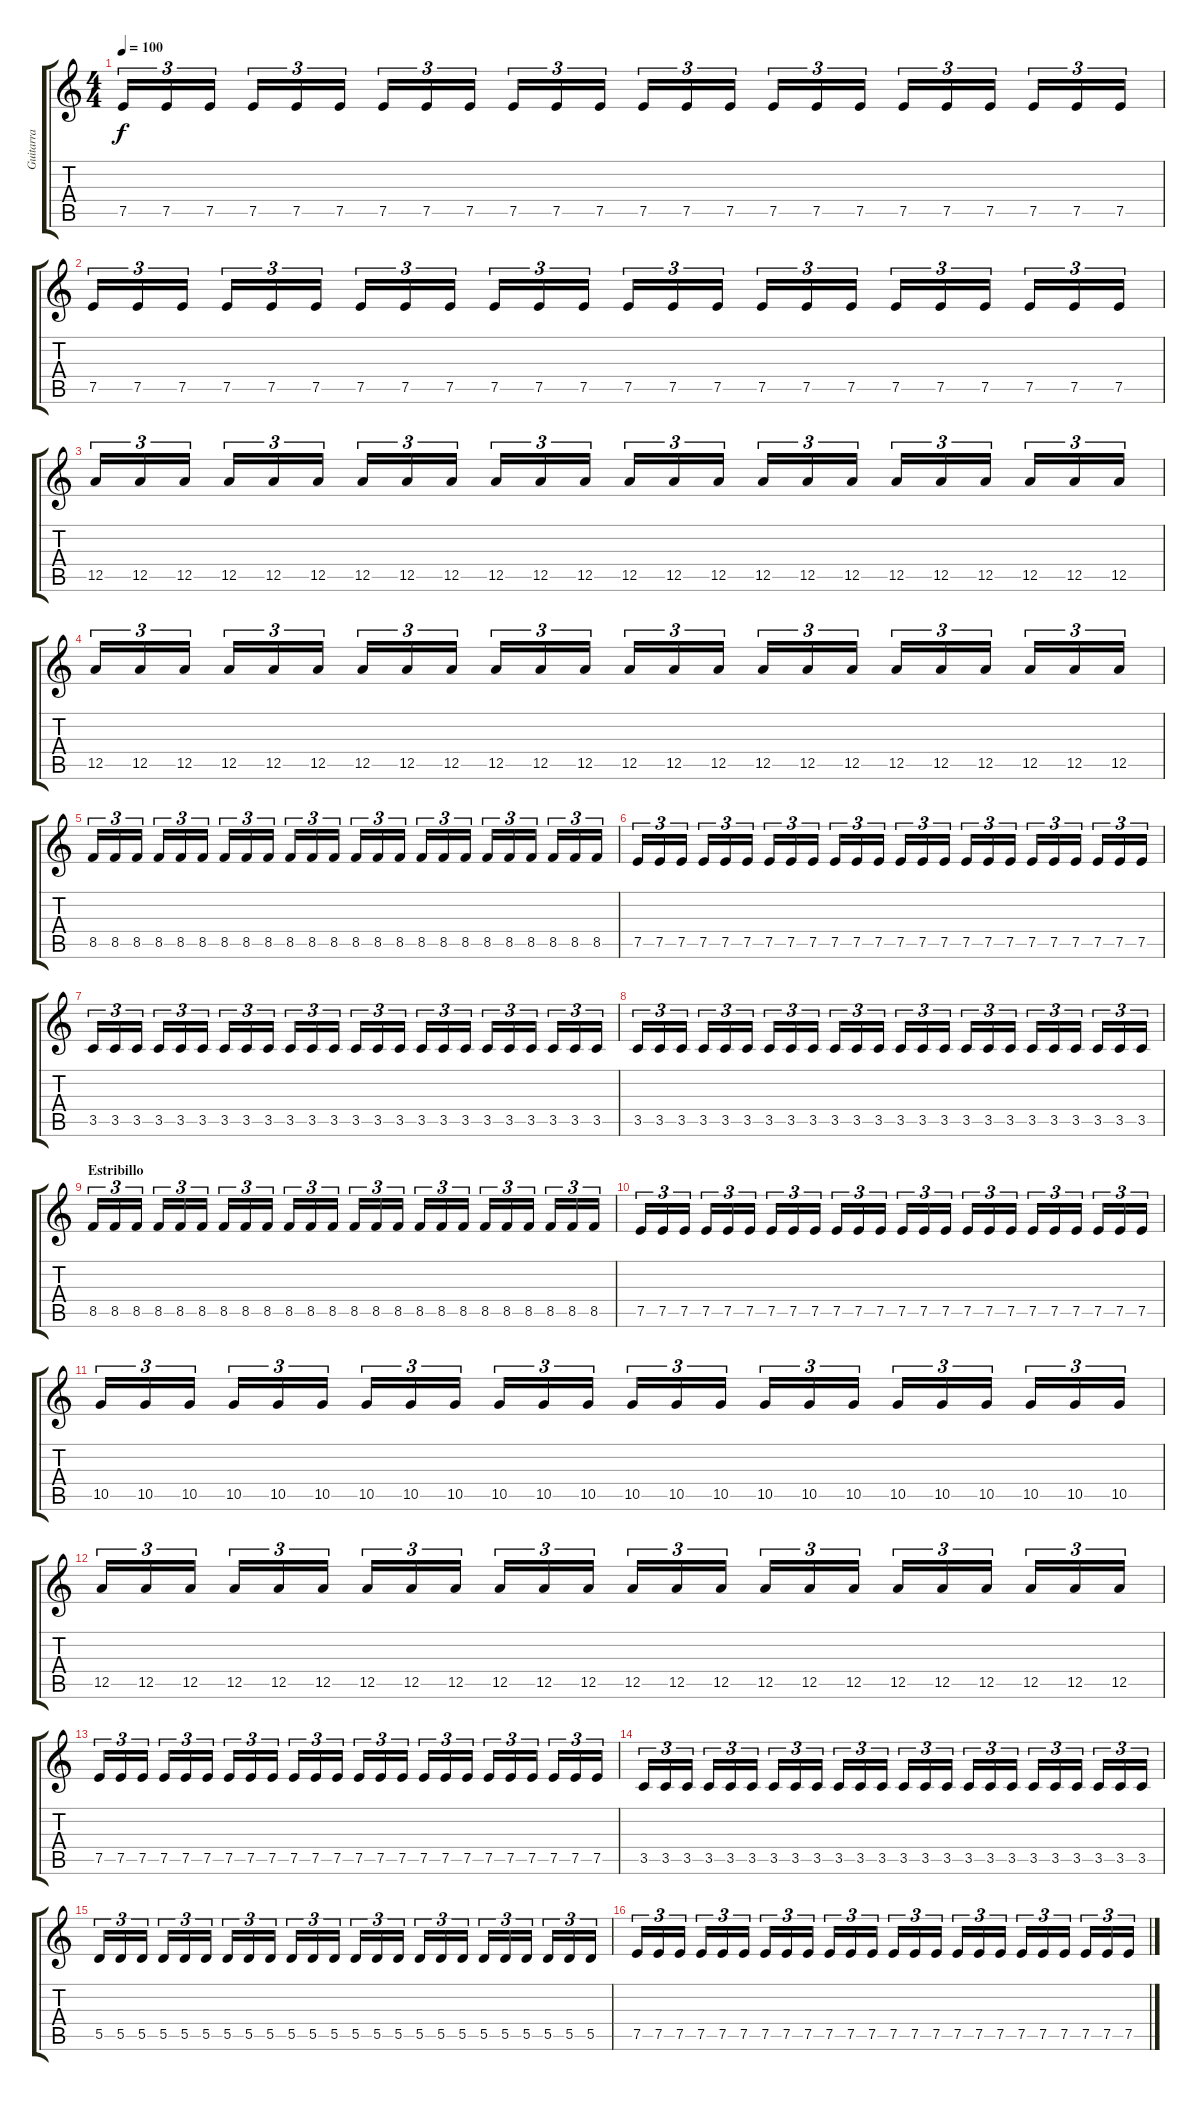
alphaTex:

\track ("Guitarra" "Guitarra") {instrument distortionguitar}
\staff {score tabs}
\tuning (E4 B3 G3 D3 A2 E2) {hide}
\ts (4 4)
\tempo 100
\clef g2
\ks c
7.5.16{tu (3 2) dy f} 7.5.16{tu (3 2)} 7.5.16{tu (3 2)} 7.5.16{tu (3 2)} 7.5.16{tu (3 2)} 7.5.16{tu (3 2)} 7.5.16{tu (3 2)} 7.5.16{tu (3 2)} 7.5.16{tu (3 2)} 7.5.16{tu (3 2)} 7.5.16{tu (3 2)} 7.5.16{tu (3 2)} 7.5.16{tu (3 2)} 7.5.16{tu (3 2)} 7.5.16{tu (3 2)} 7.5.16{tu (3 2)} 7.5.16{tu (3 2)} 7.5.16{tu (3 2)} 7.5.16{tu (3 2)} 7.5.16{tu (3 2)} 7.5.16{tu (3 2)} 7.5.16{tu (3 2)} 7.5.16{tu (3 2)} 7.5.16{tu (3 2)} |
7.5.16{tu (3 2)} 7.5.16{tu (3 2)} 7.5.16{tu (3 2)} 7.5.16{tu (3 2)} 7.5.16{tu (3 2)} 7.5.16{tu (3 2)} 7.5.16{tu (3 2)} 7.5.16{tu (3 2)} 7.5.16{tu (3 2)} 7.5.16{tu (3 2)} 7.5.16{tu (3 2)} 7.5.16{tu (3 2)} 7.5.16{tu (3 2)} 7.5.16{tu (3 2)} 7.5.16{tu (3 2)} 7.5.16{tu (3 2)} 7.5.16{tu (3 2)} 7.5.16{tu (3 2)} 7.5.16{tu (3 2)} 7.5.16{tu (3 2)} 7.5.16{tu (3 2)} 7.5.16{tu (3 2)} 7.5.16{tu (3 2)} 7.5.16{tu (3 2)} |
12.5.16{tu (3 2)} 12.5.16{tu (3 2)} 12.5.16{tu (3 2)} 12.5.16{tu (3 2)} 12.5.16{tu (3 2)} 12.5.16{tu (3 2)} 12.5.16{tu (3 2)} 12.5.16{tu (3 2)} 12.5.16{tu (3 2)} 12.5.16{tu (3 2)} 12.5.16{tu (3 2)} 12.5.16{tu (3 2)} 12.5.16{tu (3 2)} 12.5.16{tu (3 2)} 12.5.16{tu (3 2)} 12.5.16{tu (3 2)} 12.5.16{tu (3 2)} 12.5.16{tu (3 2)} 12.5.16{tu (3 2)} 12.5.16{tu (3 2)} 12.5.16{tu (3 2)} 12.5.16{tu (3 2)} 12.5.16{tu (3 2)} 12.5.16{tu (3 2)} |
12.5.16{tu (3 2)} 12.5.16{tu (3 2)} 12.5.16{tu (3 2)} 12.5.16{tu (3 2)} 12.5.16{tu (3 2)} 12.5.16{tu (3 2)} 12.5.16{tu (3 2)} 12.5.16{tu (3 2)} 12.5.16{tu (3 2)} 12.5.16{tu (3 2)} 12.5.16{tu (3 2)} 12.5.16{tu (3 2)} 12.5.16{tu (3 2)} 12.5.16{tu (3 2)} 12.5.16{tu (3 2)} 12.5.16{tu (3 2)} 12.5.16{tu (3 2)} 12.5.16{tu (3 2)} 12.5.16{tu (3 2)} 12.5.16{tu (3 2)} 12.5.16{tu (3 2)} 12.5.16{tu (3 2)} 12.5.16{tu (3 2)} 12.5.16{tu (3 2)} |
8.5.16{tu (3 2)} 8.5.16{tu (3 2)} 8.5.16{tu (3 2)} 8.5.16{tu (3 2)} 8.5.16{tu (3 2)} 8.5.16{tu (3 2)} 8.5.16{tu (3 2)} 8.5.16{tu (3 2)} 8.5.16{tu (3 2)} 8.5.16{tu (3 2)} 8.5.16{tu (3 2)} 8.5.16{tu (3 2)} 8.5.16{tu (3 2)} 8.5.16{tu (3 2)} 8.5.16{tu (3 2)} 8.5.16{tu (3 2)} 8.5.16{tu (3 2)} 8.5.16{tu (3 2)} 8.5.16{tu (3 2)} 8.5.16{tu (3 2)} 8.5.16{tu (3 2)} 8.5.16{tu (3 2)} 8.5.16{tu (3 2)} 8.5.16{tu (3 2)} |
7.5.16{tu (3 2)} 7.5.16{tu (3 2)} 7.5.16{tu (3 2)} 7.5.16{tu (3 2)} 7.5.16{tu (3 2)} 7.5.16{tu (3 2)} 7.5.16{tu (3 2)} 7.5.16{tu (3 2)} 7.5.16{tu (3 2)} 7.5.16{tu (3 2)} 7.5.16{tu (3 2)} 7.5.16{tu (3 2)} 7.5.16{tu (3 2)} 7.5.16{tu (3 2)} 7.5.16{tu (3 2)} 7.5.16{tu (3 2)} 7.5.16{tu (3 2)} 7.5.16{tu (3 2)} 7.5.16{tu (3 2)} 7.5.16{tu (3 2)} 7.5.16{tu (3 2)} 7.5.16{tu (3 2)} 7.5.16{tu (3 2)} 7.5.16{tu (3 2)} |
3.5.16{tu (3 2)} 3.5.16{tu (3 2)} 3.5.16{tu (3 2)} 3.5.16{tu (3 2)} 3.5.16{tu (3 2)} 3.5.16{tu (3 2)} 3.5.16{tu (3 2)} 3.5.16{tu (3 2)} 3.5.16{tu (3 2)} 3.5.16{tu (3 2)} 3.5.16{tu (3 2)} 3.5.16{tu (3 2)} 3.5.16{tu (3 2)} 3.5.16{tu (3 2)} 3.5.16{tu (3 2)} 3.5.16{tu (3 2)} 3.5.16{tu (3 2)} 3.5.16{tu (3 2)} 3.5.16{tu (3 2)} 3.5.16{tu (3 2)} 3.5.16{tu (3 2)} 3.5.16{tu (3 2)} 3.5.16{tu (3 2)} 3.5.16{tu (3 2)} |
\section ("" "")
3.5.16{tu (3 2)} 3.5.16{tu (3 2)} 3.5.16{tu (3 2)} 3.5.16{tu (3 2)} 3.5.16{tu (3 2)} 3.5.16{tu (3 2)} 3.5.16{tu (3 2)} 3.5.16{tu (3 2)} 3.5.16{tu (3 2)} 3.5.16{tu (3 2)} 3.5.16{tu (3 2)} 3.5.16{tu (3 2)} 3.5.16{tu (3 2)} 3.5.16{tu (3 2)} 3.5.16{tu (3 2)} 3.5.16{tu (3 2)} 3.5.16{tu (3 2)} 3.5.16{tu (3 2)} 3.5.16{tu (3 2)} 3.5.16{tu (3 2)} 3.5.16{tu (3 2)} 3.5.16{tu (3 2)} 3.5.16{tu (3 2)} 3.5.16{tu (3 2)} |
\section ("" "Estribillo")
8.5.16{tu (3 2)} 8.5.16{tu (3 2)} 8.5.16{tu (3 2)} 8.5.16{tu (3 2)} 8.5.16{tu (3 2)} 8.5.16{tu (3 2)} 8.5.16{tu (3 2)} 8.5.16{tu (3 2)} 8.5.16{tu (3 2)} 8.5.16{tu (3 2)} 8.5.16{tu (3 2)} 8.5.16{tu (3 2)} 8.5.16{tu (3 2)} 8.5.16{tu (3 2)} 8.5.16{tu (3 2)} 8.5.16{tu (3 2)} 8.5.16{tu (3 2)} 8.5.16{tu (3 2)} 8.5.16{tu (3 2)} 8.5.16{tu (3 2)} 8.5.16{tu (3 2)} 8.5.16{tu (3 2)} 8.5.16{tu (3 2)} 8.5.16{tu (3 2)} |
7.5.16{tu (3 2)} 7.5.16{tu (3 2)} 7.5.16{tu (3 2)} 7.5.16{tu (3 2)} 7.5.16{tu (3 2)} 7.5.16{tu (3 2)} 7.5.16{tu (3 2)} 7.5.16{tu (3 2)} 7.5.16{tu (3 2)} 7.5.16{tu (3 2)} 7.5.16{tu (3 2)} 7.5.16{tu (3 2)} 7.5.16{tu (3 2)} 7.5.16{tu (3 2)} 7.5.16{tu (3 2)} 7.5.16{tu (3 2)} 7.5.16{tu (3 2)} 7.5.16{tu (3 2)} 7.5.16{tu (3 2)} 7.5.16{tu (3 2)} 7.5.16{tu (3 2)} 7.5.16{tu (3 2)} 7.5.16{tu (3 2)} 7.5.16{tu (3 2)} |
10.5.16{tu (3 2)} 10.5.16{tu (3 2)} 10.5.16{tu (3 2)} 10.5.16{tu (3 2)} 10.5.16{tu (3 2)} 10.5.16{tu (3 2)} 10.5.16{tu (3 2)} 10.5.16{tu (3 2)} 10.5.16{tu (3 2)} 10.5.16{tu (3 2)} 10.5.16{tu (3 2)} 10.5.16{tu (3 2)} 10.5.16{tu (3 2)} 10.5.16{tu (3 2)} 10.5.16{tu (3 2)} 10.5.16{tu (3 2)} 10.5.16{tu (3 2)} 10.5.16{tu (3 2)} 10.5.16{tu (3 2)} 10.5.16{tu (3 2)} 10.5.16{tu (3 2)} 10.5.16{tu (3 2)} 10.5.16{tu (3 2)} 10.5.16{tu (3 2)} |
12.5.16{tu (3 2)} 12.5.16{tu (3 2)} 12.5.16{tu (3 2)} 12.5.16{tu (3 2)} 12.5.16{tu (3 2)} 12.5.16{tu (3 2)} 12.5.16{tu (3 2)} 12.5.16{tu (3 2)} 12.5.16{tu (3 2)} 12.5.16{tu (3 2)} 12.5.16{tu (3 2)} 12.5.16{tu (3 2)} 12.5.16{tu (3 2)} 12.5.16{tu (3 2)} 12.5.16{tu (3 2)} 12.5.16{tu (3 2)} 12.5.16{tu (3 2)} 12.5.16{tu (3 2)} 12.5.16{tu (3 2)} 12.5.16{tu (3 2)} 12.5.16{tu (3 2)} 12.5.16{tu (3 2)} 12.5.16{tu (3 2)} 12.5.16{tu (3 2)} |
7.5.16{tu (3 2)} 7.5.16{tu (3 2)} 7.5.16{tu (3 2)} 7.5.16{tu (3 2)} 7.5.16{tu (3 2)} 7.5.16{tu (3 2)} 7.5.16{tu (3 2)} 7.5.16{tu (3 2)} 7.5.16{tu (3 2)} 7.5.16{tu (3 2)} 7.5.16{tu (3 2)} 7.5.16{tu (3 2)} 7.5.16{tu (3 2)} 7.5.16{tu (3 2)} 7.5.16{tu (3 2)} 7.5.16{tu (3 2)} 7.5.16{tu (3 2)} 7.5.16{tu (3 2)} 7.5.16{tu (3 2)} 7.5.16{tu (3 2)} 7.5.16{tu (3 2)} 7.5.16{tu (3 2)} 7.5.16{tu (3 2)} 7.5.16{tu (3 2)} |
3.5.16{tu (3 2)} 3.5.16{tu (3 2)} 3.5.16{tu (3 2)} 3.5.16{tu (3 2)} 3.5.16{tu (3 2)} 3.5.16{tu (3 2)} 3.5.16{tu (3 2)} 3.5.16{tu (3 2)} 3.5.16{tu (3 2)} 3.5.16{tu (3 2)} 3.5.16{tu (3 2)} 3.5.16{tu (3 2)} 3.5.16{tu (3 2)} 3.5.16{tu (3 2)} 3.5.16{tu (3 2)} 3.5.16{tu (3 2)} 3.5.16{tu (3 2)} 3.5.16{tu (3 2)} 3.5.16{tu (3 2)} 3.5.16{tu (3 2)} 3.5.16{tu (3 2)} 3.5.16{tu (3 2)} 3.5.16{tu (3 2)} 3.5.16{tu (3 2)} |
5.5.16{tu (3 2)} 5.5.16{tu (3 2)} 5.5.16{tu (3 2)} 5.5.16{tu (3 2)} 5.5.16{tu (3 2)} 5.5.16{tu (3 2)} 5.5.16{tu (3 2)} 5.5.16{tu (3 2)} 5.5.16{tu (3 2)} 5.5.16{tu (3 2)} 5.5.16{tu (3 2)} 5.5.16{tu (3 2)} 5.5.16{tu (3 2)} 5.5.16{tu (3 2)} 5.5.16{tu (3 2)} 5.5.16{tu (3 2)} 5.5.16{tu (3 2)} 5.5.16{tu (3 2)} 5.5.16{tu (3 2)} 5.5.16{tu (3 2)} 5.5.16{tu (3 2)} 5.5.16{tu (3 2)} 5.5.16{tu (3 2)} 5.5.16{tu (3 2)} |
7.5.16{tu (3 2)} 7.5.16{tu (3 2)} 7.5.16{tu (3 2)} 7.5.16{tu (3 2)} 7.5.16{tu (3 2)} 7.5.16{tu (3 2)} 7.5.16{tu (3 2)} 7.5.16{tu (3 2)} 7.5.16{tu (3 2)} 7.5.16{tu (3 2)} 7.5.16{tu (3 2)} 7.5.16{tu (3 2)} 7.5.16{tu (3 2)} 7.5.16{tu (3 2)} 7.5.16{tu (3 2)} 7.5.16{tu (3 2)} 7.5.16{tu (3 2)} 7.5.16{tu (3 2)} 7.5.16{tu (3 2)} 7.5.16{tu (3 2)} 7.5.16{tu (3 2)} 7.5.16{tu (3 2)} 7.5.16{tu (3 2)} 7.5.16{tu (3 2)}
